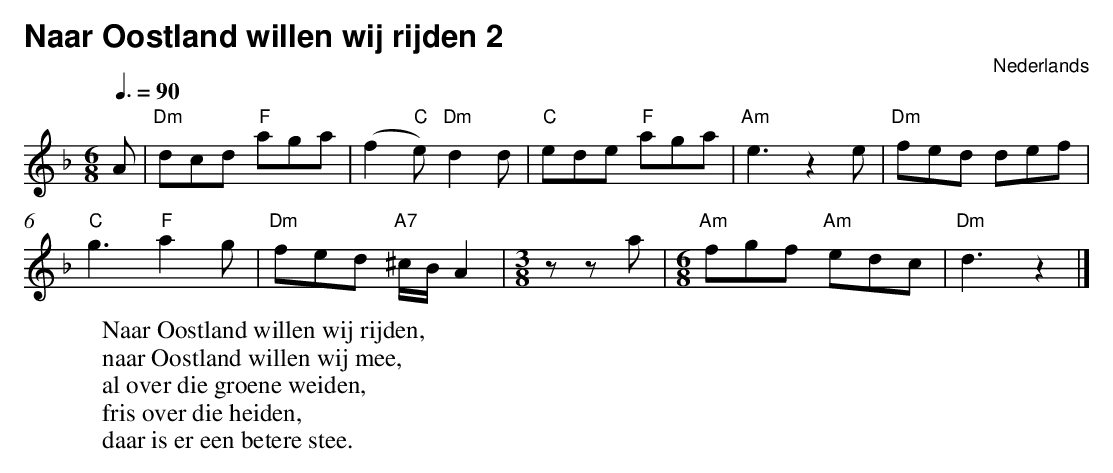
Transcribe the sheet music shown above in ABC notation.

X:1
T:Naar Oostland willen wij rijden 2
C:Nederlands
M:6/8
L:1/8
Q:3/8=90
K:F
V:1 clef=treble
A|"Dm"dcd "F"aga| (f2"C"e)"Dm"d2d|"C"ede "F"aga|"Am"e3z2 e|"Dm"fed def|$
"C"g3"F"a2g|"Dm"fed "A7"^c/2B/2A2-|[M:3/8]zz a|[M:6/8]"Am"fgf "Am" edc| "Dm"d3z2|]
W:Naar Oostland willen wij rijden,
W:naar Oostland willen wij mee,
W:al over die groene weiden,
W:fris over die heiden,
W:daar is er een betere stee.
